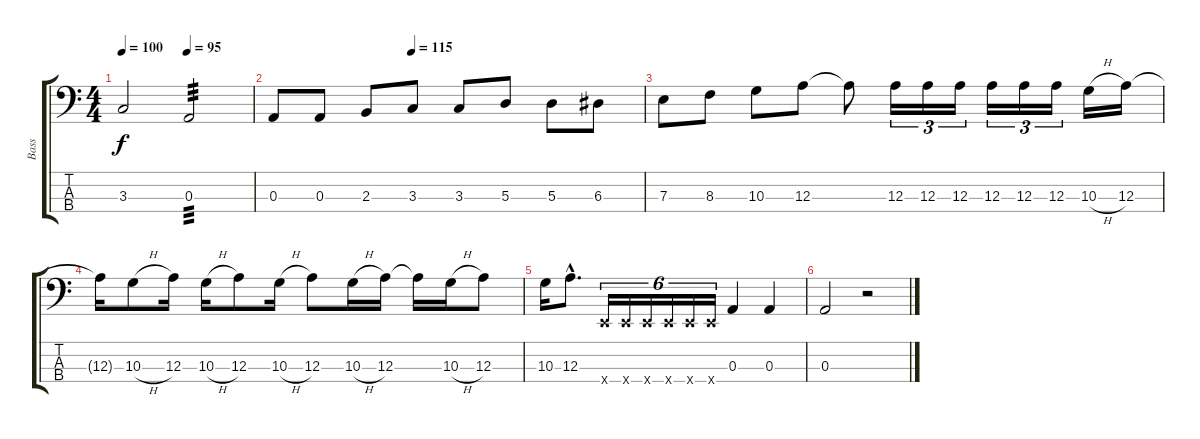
\track ("Bass" "Bass") {instrument slapbass2}
\staff {score tabs}
\tuning (G2 D2 A1 E1) {hide}
\ts (4 4)
\tempo 100
\tempo (95 0.5)
\clef f4
\ks c
3.3.2{dy f} 0.3.2{tp 3} |
\tempo (115 0.375)
0.3.8 0.3.8 2.3.8 3.3.8 3.3.8 5.3.8 5.3.8 6.3.8 |
7.3.8 8.3.8 10.3.8 12.3.8 12.3{t}.8 12.3.16{tu (3 2)} 12.3.16{tu (3 2)} 12.3.16{tu (3 2)} 12.3.16{tu (3 2)} 12.3.16{tu (3 2)} 12.3.16{tu (3 2)} 10.3{h}.16 12.3.16 |
12.3{t}.16 10.3{h}.8 12.3.16 10.3{h}.16 12.3.8 10.3{h}.16 12.3.8 10.3{h}.16 12.3.16 12.3{t}.16 10.3{h}.16 12.3.8 |
10.3.16 12.3{hac}.8{d} 0.4{x}.16{tu (6 4)} 0.4{x}.16{tu (6 4)} 0.4{x}.16{tu (6 4)} 0.4{x}.16{tu (6 4)} 0.4{x}.16{tu (6 4)} 0.4{x}.16{tu (6 4)} 0.3.4 0.3.4 |
0.3.2 r.2
